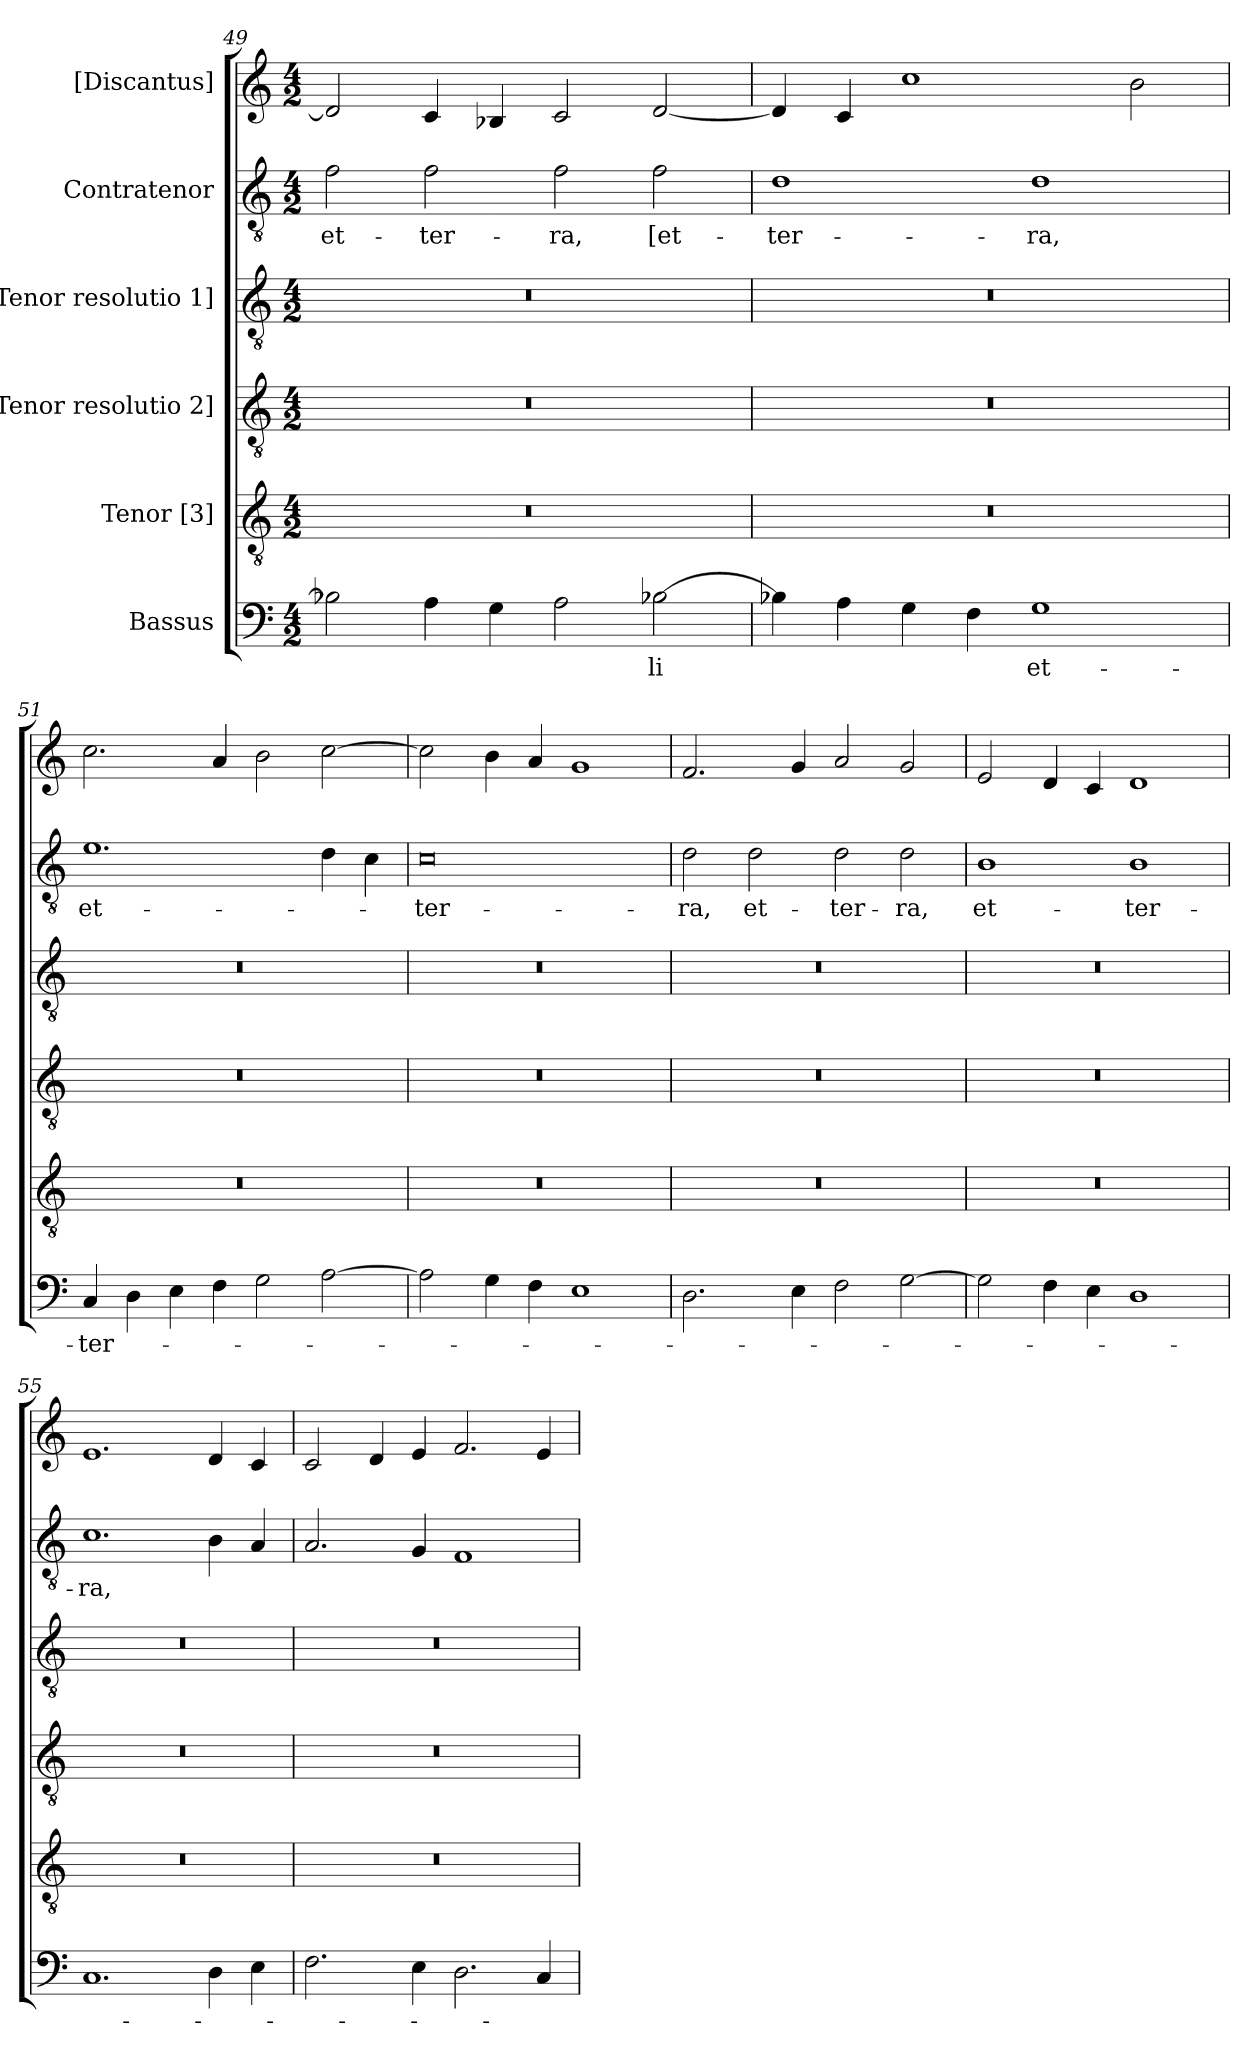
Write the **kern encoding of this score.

**kern	**text	**kern	**kern	**kern	**kern	**text	**kern
*part6	*part6	*part5	*part4	*part3	*part2	*part2	*part1
*staff6	*staff6	*staff5	*staff4	*staff3	*staff2	*staff2	*staff1
*I"Bassus	*	*I"Tenor [3]	*I"[Tenor resolutio 2]	*I"[Tenor resolutio 1]	*I"Contratenor	*	*I"[Discantus]
*clefF4	*	*clefGv2	*clefGv2	*clefGv2	*clefGv2	*	*clefG2
*k[]	*	*k[]	*k[]	*k[]	*k[]	*	*k[]
*M4/2	*	*M4/2	*M4/2	*M4/2	*M4/2	*	*M4/2
=49	=49	=49	=49	=49	=49	=49	=49
2B-X\]	.	0r	0r	0r	2f\	et-	2d/]
4A\	.	.	.	.	2f\	ter-	4c/
4G\	.	.	.	.	.	.	4B-X/
2A\	.	.	.	.	2f\	-ra,	2c/
[2B-X\	-li	.	.	.	2f\	[et-	[2d/
=50	=50	=50	=50	=50	=50	=50	=50
4B-X\]	.	0r	0r	0r	1d\	ter-	4d/]
4A\	.	.	.	.	.	.	4c/
4G\	.	.	.	.	.	.	1cc\
4F\	.	.	.	.	.	.	.
1G\	et-	.	.	.	1d\	-ra,	.
.	.	.	.	.	.	.	2b\
=51	=51	=51	=51	=51	=51	=51	=51
4C/	ter-	0r	0r	0r	1.e\	et-	2.cc\
4D\	.	.	.	.	.	.	.
4E\	.	.	.	.	.	.	.
4F\	.	.	.	.	.	.	4a/
2G\	.	.	.	.	.	.	2b\
[2A\	.	.	.	.	4d\	.	[2cc\
.	.	.	.	.	4c\	.	.
=52	=52	=52	=52	=52	=52	=52	=52
2A\]	.	0r	0r	0r	0c\	ter-	2cc\]
4G\	.	.	.	.	.	.	4b\
4F\	.	.	.	.	.	.	4a/
1E\	.	.	.	.	.	.	1g/
=53	=53	=53	=53	=53	=53	=53	=53
2.D\	.	0r	0r	0r	2d\	-ra,	2.f/
.	.	.	.	.	2d\	et-	.
4E\	.	.	.	.	.	.	4g/
2F\	.	.	.	.	2d\	ter-	2a/
[2G\	.	.	.	.	2d\	-ra,	2g/
=54	=54	=54	=54	=54	=54	=54	=54
2G\]	.	0r	0r	0r	1B\	et-	2e/
4F\	.	.	.	.	.	.	4d/
4E\	.	.	.	.	.	.	4c/
1D\	.	.	.	.	1B\	ter-	1d/
=55	=55	=55	=55	=55	=55	=55	=55
1.C/	.	0r	0r	0r	1.c\	-ra,	1.e/
4D\	.	.	.	.	4B\	.	4d/
4E\	.	.	.	.	4A/	.	4c/
=56	=56	=56	=56	=56	=56	=56	=56
2.F\	.	0r	0r	0r	2.A/	.	2c/
.	.	.	.	.	.	.	4d/
4E\	.	.	.	.	4G/	.	4e/
2.D\	.	.	.	.	1F/	.	2.f/
4C/	.	.	.	.	.	.	4e/
=	=	=	=	=	=	=	=
*-	*-	*-	*-	*-	*-	*-	*-
